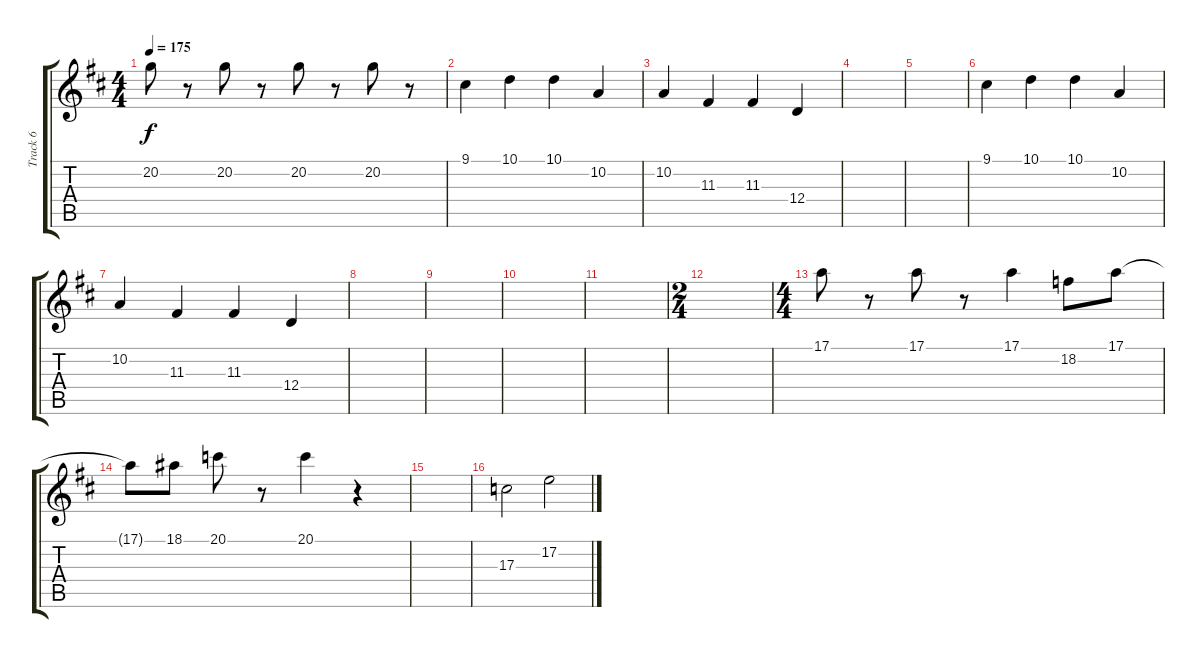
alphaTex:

\track ("Track 6" "Track 6") {instrument pad1newage}
\staff {score tabs}
\tuning (E4 B3 G3 D3 A2 E2) {hide}
\ts (4 4)
\tempo 175
\clef g2
\ks d
20.2.8{dy f} r.8 20.2.8 r.8 20.2.8 r.8 20.2.8 r.8 |
9.1.4 10.1.4 10.1.4 10.2.4 |
10.2.4 11.3.4 11.3.4 12.4.4 |
|
|
9.1.4 10.1.4 10.1.4 10.2.4 |
10.2.4 11.3.4 11.3.4 12.4.4 |
|
|
|
|
\ts (2 4)
|
\ts (4 4)
17.1.8 r.8 17.1.8 r.8 17.1.4 18.2.8 17.1.8 |
17.1{t}.8 18.1.8 20.1.8 r.8 20.1.4 r.4 |
|
17.3.2 17.2.2
